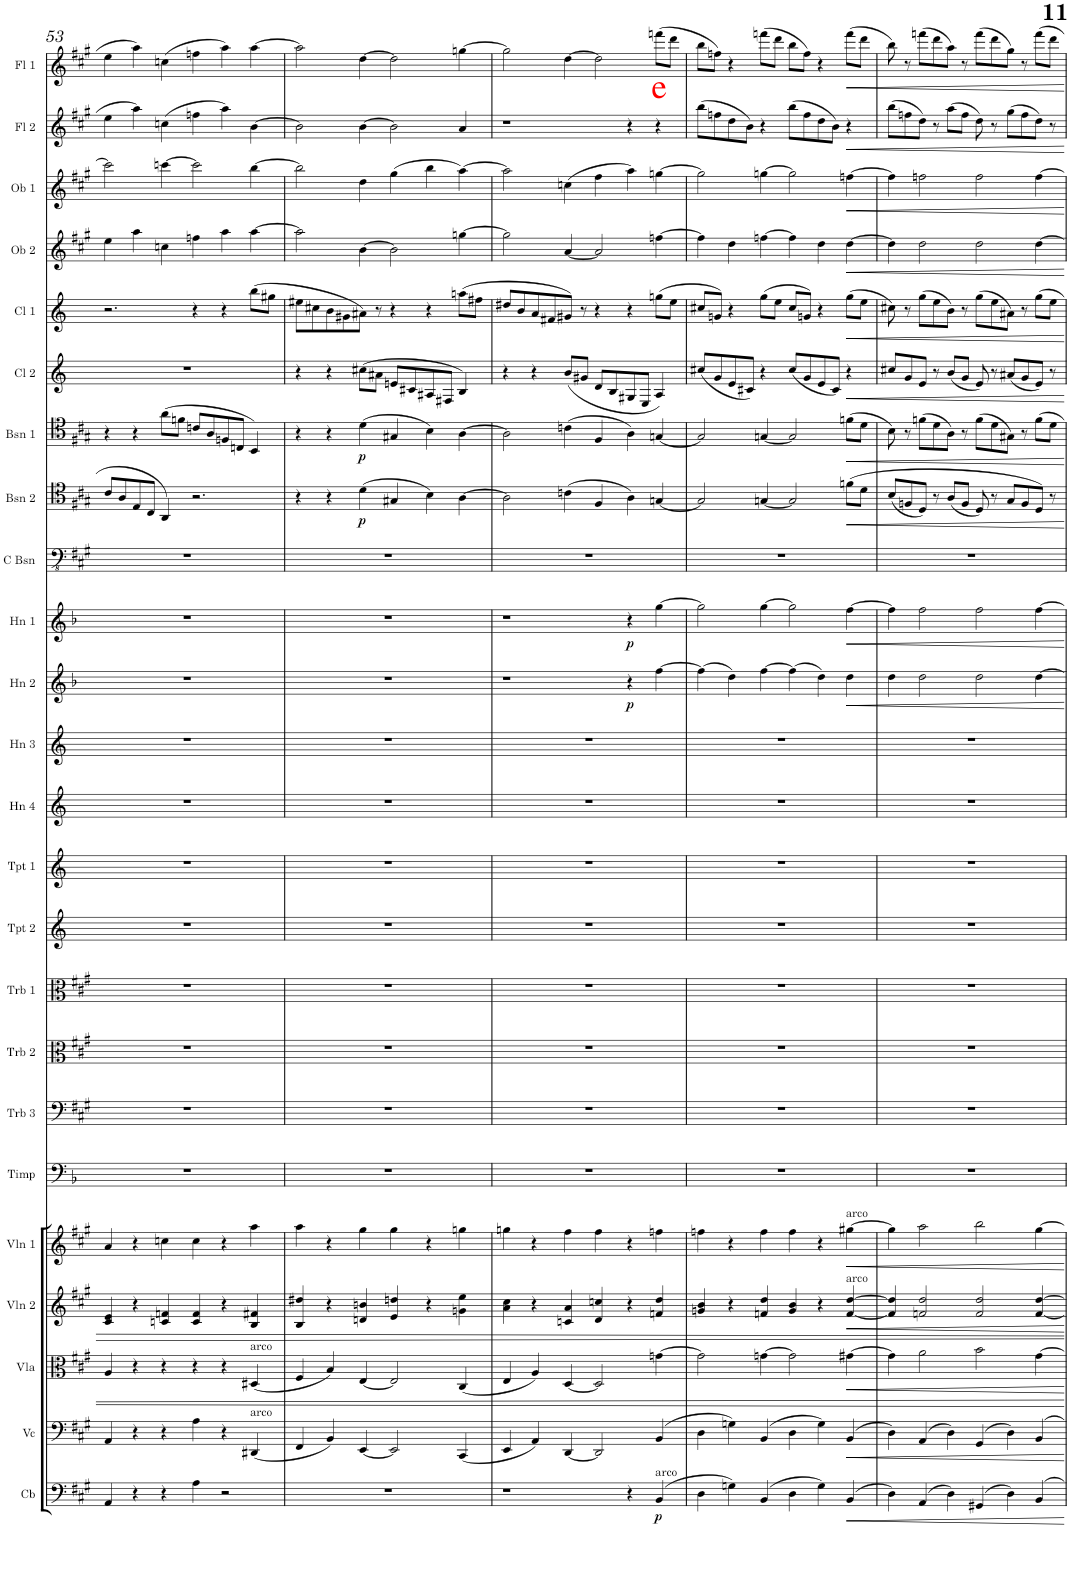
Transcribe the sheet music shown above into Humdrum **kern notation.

**kern	**dynam	**kern	**kern	**kern	**kern	**kern	**kern	**kern	**kern	**kern	**kern	**kern	**kern	**kern	**dynam	**kern	**dynam	**kern	**kern	**dynam	**kern	**dynam	**kern	**kern	**kern	**kern	**kern	**kern	**text
*part24	*part24	*part23	*part22	*part21	*part20	*part19	*part18	*part17	*part16	*part15	*part14	*part13	*part12	*part11	*part11	*part10	*part10	*part9	*part8	*part8	*part7	*part7	*part6	*part5	*part4	*part3	*part2	*part1	*part1
*staff24	*staff24	*staff23	*staff22	*staff21	*staff20	*staff19	*staff18	*staff17	*staff16	*staff15	*staff14	*staff13	*staff12	*staff11	*staff11	*staff10	*staff10	*staff9	*staff8	*staff8	*staff7	*staff7	*staff6	*staff5	*staff4	*staff3	*staff2	*staff1	*staff1
*I"Contrabass	*	*I"Violoncello	*I"Viola	*I"Violin 2	*I"Violin 1	*I"Timpani	*I"Trombone 3	*I"Trombone 2	*I"Trombone 1	*I"F Trumpet 2	*I"F Trumpet 1	*I"F Horn 4	*I"F Horn 3	*I"C Horn 2	*	*I"C Horn 1	*	*I"Contrabassoon	*I"Bassoon 2	*	*I"Bassoon 1	*	*I"Bb Clarinet 2	*I"Bb Clarinet 1	*I"Oboe 2	*I"Oboe 1	*I"Flute 2	*I"Flute 1	*
*I'Cb	*	*I'Vc	*I'Vla	*I'Vln 2	*I'Vln 1	*I'Timp	*I'Trb 3	*I'Trb 2	*I'Trb 1	*I'Tpt 2	*I'Tpt 1	*I'Hn 4	*I'Hn 3	*I'Hn 2	*	*I'Hn 1	*	*I'C Bsn	*I'Bsn 2	*	*I'Bsn 1	*	*I'Cl 2	*I'Cl 1	*I'Ob 2	*I'Ob 1	*I'Fl 2	*I'Fl 1	*
!!LO:PB:g=z
*clefF4	*	*clefF4	*clefC3	*clefG2	*clefG2	*clefF4	*clefF4	*clefC3	*clefC3	*clefG2	*clefG2	*clefG2	*clefG2	*clefG2	*	*clefG2	*	*clefFv4	*clefC4	*	*clefC4	*	*clefG2	*clefG2	*clefG2	*clefG2	*clefG2	*clefG2	*
*Trd7c12	*	*	*	*	*	*	*	*	*	*Trd-3c-5	*Trd-3c-5	*Trd4c7	*Trd4c7	*Trd7c12	*	*Trd7c12	*	*	*	*	*	*	*Trd1c2	*Trd1c2	*	*	*	*	*
*k[f#c#g#]	*	*k[f#c#g#]	*k[f#c#g#]	*k[f#c#g#]	*k[f#c#g#]	*k[b-]	*k[f#c#g#]	*k[f#c#g#]	*k[f#c#g#]	*k[]	*k[]	*k[]	*k[]	*k[b-]	*	*k[b-]	*	*k[f#c#g#]	*k[f#c#g#]	*	*k[f#c#g#]	*	*k[]	*k[]	*k[f#c#g#]	*k[f#c#g#]	*k[f#c#g#]	*k[f#c#g#]	*
*M6/4	*	*M6/4	*M6/4	*M6/4	*M6/4	*M6/4	*M6/4	*M6/4	*M6/4	*M6/4	*M6/4	*M6/4	*M6/4	*M6/4	*	*M6/4	*	*M6/4	*M6/4	*	*M6/4	*	*M6/4	*M6/4	*M6/4	*M6/4	*M6/4	*M6/4	*
=53	=53	=53	=53	=53	=53	=53	=53	=53	=53	=53	=53	=53	=53	=53	=53	=53	=53	=53	=53	=53	=53	=53	=53	=53	=53	=53	=53	=53	=53
4AA/	.	4AA/	4A/	4c#/ 4e/	4a/	1.r	1.r	1.r	1.r	1.r	1.r	1.r	1.r	1.r	.	1.r	.	1.r	8c#/L	.	4r	.	1.r	2.r	4ee\	2ccc#\]	4ee\	4ee\	.
.	.	.	.	.	.	.	.	.	.	.	.	.	.	.	.	.	.	.	8A/	.	.	.	.	.	.	.	.	.	.
4r	.	4r	4r	4r	4r	.	.	.	.	.	.	.	.	.	.	.	.	.	8E/	.	4r	.	.	.	4aa\	.	4aa\	4aa\	.
.	.	.	.	.	.	.	.	.	.	.	.	.	.	.	.	.	.	.	8C#/J	.	.	.	.	.	.	.	.	.	.
4r	.	4r	4r	4cn/ 4fn/	4ccn\	.	.	.	.	.	.	.	.	.	.	.	.	.	4AA/	.	(8a\L	.	.	.	4ccn\	[4cccn\	(4ccn\	(4ccn\	.
.	.	.	.	.	.	.	.	.	.	.	.	.	.	.	.	.	.	.	.	.	8fn\J	.	.	.	.	.	.	.	.
4A\	.	4A\	4r	4c/ 4f/	4cc\	.	.	.	.	.	.	.	.	.	.	.	.	.	2.r	.	8cn/L	.	.	4r	4ffn\	2ccc\]	4ffn\	4ffn\	.
.	.	.	.	.	.	.	.	.	.	.	.	.	.	.	.	.	.	.	.	.	8A/	.	.	.	.	.	.	.	.
2r	.	4r	4r	4r	4r	.	.	.	.	.	.	.	.	.	.	.	.	.	.	.	8Fn/	.	.	4r	4aa\	.	4aa\)	4aa\)	.
.	.	.	.	.	.	.	.	.	.	.	.	.	.	.	.	.	.	.	.	.	8Cn/J	.	.	.	.	.	.	.	.
!	!	!	!LO:TX:a:t=arco	!	!	!	!	!	!	!	!	!	!	!	!	!	!	!	!	!	!	!	!	!	!	!	!	!	!
!	!	!LO:TX:a:t=arco	!	!	!	!	!	!	!	!	!	!	!	!	!	!	!	!	!	!	!	!	!	!	!	!	!	!	!
.	.	(4DD#X/	(4D#X/	4B/ 4f#X/	4aa\	.	.	.	.	.	.	.	.	.	.	.	.	.	.	.	4BB/)	.	.	(8bb\L	[4aa\	[4bb\	[4b\	[4aa\	.
.	.	.	.	.	.	.	.	.	.	.	.	.	.	.	.	.	.	.	.	.	.	.	.	8gg#X\J	.	.	.	.	.
=54	=54	=54	=54	=54	=54	=54	=54	=54	=54	=54	=54	=54	=54	=54	=54	=54	=54	=54	=54	=54	=54	=54	=54	=54	=54	=54	=54	=54	=54
1.r	.	4FF#/	4F#/	4B/ 4dd#X/	4aa\	1.r	1.r	1.r	1.r	1.r	1.r	1.r	1.r	1.r	.	1.r	.	1.r	4r	.	4r	.	4r	8ee#X\L	2aa\]	2bb\]	2b\]	2aa\]	.
.	.	.	.	.	.	.	.	.	.	.	.	.	.	.	.	.	.	.	.	.	.	.	.	8cc#X\	.	.	.	.	.
.	.	4BB/)	4B/)	4r	4r	.	.	.	.	.	.	.	.	.	.	.	.	.	4r	.	4r	.	4r	8b\	.	.	.	.	.
.	.	.	.	.	.	.	.	.	.	.	.	.	.	.	.	.	.	.	.	.	.	.	.	8g#X\	.	.	.	.	.
!	!	!	!	!	!	!	!	!	!	!	!	!	!	!	!	!	!	!	!	!LO:DY:b	!	!LO:DY:b	!	!	!	!	!	!	!
.	.	[4EE/	[4E/	4dn/ 4bn/	4gg#\	.	.	.	.	.	.	.	.	.	.	.	.	.	(4d\	p	(4d\	p	(8cc#X\L	8a#X\J)	[4b\	4dd\	[4b\	[4dd\	.
.	.	.	.	.	.	.	.	.	.	.	.	.	.	.	.	.	.	.	.	.	.	.	8a#X\J	8r	.	.	.	.	.
.	.	2EE/]	2E/]	4e/ 4ddn/	4gg#\	.	.	.	.	.	.	.	.	.	.	.	.	.	4G#X/	.	4G#X/	.	8en/L	4r	2b\]	(4gg#\	2b\]	2dd\]	.
.	.	.	.	.	.	.	.	.	.	.	.	.	.	.	.	.	.	.	.	.	.	.	8c#X/	.	.	.	.	.	.
.	.	.	.	4r	4r	.	.	.	.	.	.	.	.	.	.	.	.	.	4B\)	.	4B\)	.	8A#X/	4r	.	4bb\	.	.	.
.	.	.	.	.	.	.	.	.	.	.	.	.	.	.	.	.	.	.	.	.	.	.	8F#X/J	.	.	.	.	.	.
.	.	(4CC#/	(4C#/	4gn\ 4ee\	4ggn\	.	.	.	.	.	.	.	.	.	.	.	.	.	[4A\	.	[4A\	.	4B/)	(8aan\L	[4ggn\	[4aa\)	4a/	[4ggn\	.
.	.	.	.	.	.	.	.	.	.	.	.	.	.	.	.	.	.	.	.	.	.	.	.	8ff#X\J	.	.	.	.	.
=55	=55	=55	=55	=55	=55	=55	=55	=55	=55	=55	=55	=55	=55	=55	=55	=55	=55	=55	=55	=55	=55	=55	=55	=55	=55	=55	=55	=55	=55
1r	.	4EE/	4E/	4a\ 4cc#\	4ggn\	1.r	1.r	1.r	1.r	1.r	1.r	1.r	1.r	1r	.	1r	.	1.r	2A\]	.	2A\]	.	4r	8dd#X/L	2gg\]	2aa\]	1r	2gg\]	.
.	.	.	.	.	.	.	.	.	.	.	.	.	.	.	.	.	.	.	.	.	.	.	.	8b/	.	.	.	.	.
.	.	4AA/)	4A/)	4r	4r	.	.	.	.	.	.	.	.	.	.	.	.	.	.	.	.	.	4r	8a/	.	.	.	.	.
.	.	.	.	.	.	.	.	.	.	.	.	.	.	.	.	.	.	.	.	.	.	.	.	8f#X/	.	.	.	.	.
.	.	[4DD/	[4D/	4cn/ 4a/	4ff#\	.	.	.	.	.	.	.	.	.	.	.	.	.	(4cn\	.	(4cn\	.	(8b/L	8g#X/J)	[4a/	(4ccn\	.	[4dd\	.
.	.	.	.	.	.	.	.	.	.	.	.	.	.	.	.	.	.	.	.	.	.	.	8g#X/J	8r	.	.	.	.	.
.	.	2DD/]	2D/]	4d/ 4ccn/	4ff#\	.	.	.	.	.	.	.	.	.	.	.	.	.	4F#/	.	4F#/	.	8d/L	4r	2a/]	4ff#\	.	2dd\]	.
.	.	.	.	.	.	.	.	.	.	.	.	.	.	.	.	.	.	.	.	.	.	.	8B/	.	.	.	.	.	.
!	!	!	!	!	!	!	!	!	!	!	!	!	!	!	!LO:DY:b	!	!LO:DY:b	!	!	!	!	!	!	!	!	!	!	!	!
4r	.	.	.	4r	4r	.	.	.	.	.	.	.	.	4r	p	4r	p	.	4A\)	.	4A\)	.	8G#X/	4r	.	4aa\)	4r	.	.
.	.	.	.	.	.	.	.	.	.	.	.	.	.	.	.	.	.	.	.	.	.	.	8E/J	.	.	.	.	.	.
!LO:TX:a:t=arco	!	!	!	!	!	!	!	!	!	!	!	!	!	!	!	!	!	!	!	!	!	!	!	!	!	!	!	!	!
!	!LO:DY:b	!	!	!	!	!	!	!	!	!	!	!	!	!	!	!	!	!	!	!	!	!	!	!	!	!	!	!	!LO:LY:b:color=#FF0000
(4BB/	p	(4BB/	[4gn\	4fn/ 4dd/	4ffn\	.	.	.	.	.	.	.	.	[4ff\	.	[4gg\	.	.	[4Gn/	.	[4Gn/	.	4A/)	(8ggn\L	[4ffn\	[4ggn\	4r	(8fffn\L	e
.	.	.	.	.	.	.	.	.	.	.	.	.	.	.	.	.	.	.	.	.	.	.	.	8ee\J	.	.	.	8ddd\J	.
=56	=56	=56	=56	=56	=56	=56	=56	=56	=56	=56	=56	=56	=56	=56	=56	=56	=56	=56	=56	=56	=56	=56	=56	=56	=56	=56	=56	=56	=56
4D\	.	4D\	2g\]	4gn/ 4b/	4ffn\	1.r	1.r	1.r	1.r	1.r	1.r	1.r	1.r	(4ff\]	.	2gg\]	.	1.r	2G/]	.	2G/]	.	(8cc#X/L	8cc#X/L	4ff\]	2gg\]	(8bb\L	8bb\L	.
.	.	.	.	.	.	.	.	.	.	.	.	.	.	.	.	.	.	.	.	.	.	.	8g/	8gn/J)	.	.	8ffn\	8ffn\J)	.
4Gn\)	.	4Gn\)	.	4r	4r	.	.	.	.	.	.	.	.	4dd\)	.	.	.	.	.	.	.	.	8e/	4r	4dd\	.	8dd\	4r	.
.	.	.	.	.	.	.	.	.	.	.	.	.	.	.	.	.	.	.	.	.	.	.	8c#X/J)	.	.	.	8b\J)	.	.
(4BB/	.	(4BB/	[4gn\	4fn/ 4dd/	4ff\	.	.	.	.	.	.	.	.	[4ff\	.	[4gg\	.	.	[4Gn/	.	[4Gn/	.	4r	(8gg\L	[4ffn\	[4ggn\	4r	(8fffn\L	.
.	.	.	.	.	.	.	.	.	.	.	.	.	.	.	.	.	.	.	.	.	.	.	.	8ee\J	.	.	.	8ddd\J	.
4D\	.	4D\	2g\]	4g/ 4b/	4ff\	.	.	.	.	.	.	.	.	(4ff\]	.	2gg\]	.	.	2G/]	.	2G/]	.	(8cc#/L	8cc#/L	4ff\]	2gg\]	(8bb\L	8bb\L	.
.	.	.	.	.	.	.	.	.	.	.	.	.	.	.	.	.	.	.	.	.	.	.	8g/	8gn/J)	.	.	8ff\	8ff\J)	.
4G\)	.	4G\)	.	4r	4r	.	.	.	.	.	.	.	.	4dd\)	.	.	.	.	.	.	.	.	8e/	4r	4dd\	.	8dd\	4r	.
.	.	.	.	.	.	.	.	.	.	.	.	.	.	.	.	.	.	.	.	.	.	.	8c#/J)	.	.	.	8b\J)	.	.
!	!	!	!	!	!LO:TX:a:t=arco	!	!	!	!	!	!	!	!	!	!	!	!	!	!	!	!	!	!	!	!	!	!	!	!
!	!	!	!	!LO:TX:a:t=arco	!	!	!	!	!	!	!	!	!	!	!	!	!	!	!	!	!	!	!	!	!	!	!	!	!
(4BB/	.	(4BB/	[4g#X\	[4f/ [4dd/	[4gg#X\	.	.	.	.	.	.	.	.	4dd\	.	[4ff\	.	.	(8fn\L	.	(8fn\L	.	4r	(8gg\L	[4dd\	[4ffn\	4r	(8fff\L	.
.	.	.	.	.	.	.	.	.	.	.	.	.	.	.	.	.	.	.	8d\J	.	8d\J	.	.	8ee\J	.	.	.	8ddd\J	.
=57	=57	=57	=57	=57	=57	=57	=57	=57	=57	=57	=57	=57	=57	=57	=57	=57	=57	=57	=57	=57	=57	=57	=57	=57	=57	=57	=57	=57	=57
4D\)	.	4D\)	4g#\]	4f/] 4dd/]	4gg#\]	1.r	1.r	1.r	1.r	1.r	1.r	1.r	1.r	4dd\	.	4ff\]	.	1.r	(8B/L	.	8B\)	.	8cc#X/L	8cc#X\)	4dd\]	4ff\]	(8bb\L	8bb\)	.
.	.	.	.	.	.	.	.	.	.	.	.	.	.	.	.	.	.	.	8Fn/	.	8r	.	8g/	8r	.	.	8ffn\	8r	.
(4AA/	.	(4AA/	2a\	2fn/ 2dd/	2aa\	.	.	.	.	.	.	.	.	2dd\	.	2ff\	.	.	8D/J)	.	(8fn\L	.	8e/J	(8gg\L	2dd\	2ffn\	8dd\J)	(8fffn\L	.
.	.	.	.	.	.	.	.	.	.	.	.	.	.	.	.	.	.	.	8r	.	8d\	.	8r	8ee\	.	.	8r	8ddd\	.
4D\)	.	4D\)	.	.	.	.	.	.	.	.	.	.	.	.	.	.	.	.	(8A/L	.	8A\J)	.	(8b/L	8b\J)	.	.	(8aa\L	8aa\J)	.
.	.	.	.	.	.	.	.	.	.	.	.	.	.	.	.	.	.	.	8F/J	.	8r	.	8g/J	8r	.	.	8ff\J	8r	.
(4GG#X/	.	(4GG#/	2b\	2f/ 2dd/	2bb\	.	.	.	.	.	.	.	.	2dd\	.	2ff\	.	.	8D/)	.	(8f\L	.	8e/)	(8gg\L	2dd\	2ff\	8dd\)	(8fff\L	.
.	.	.	.	.	.	.	.	.	.	.	.	.	.	.	.	.	.	.	8r	.	8d\	.	8r	8ee\	.	.	8r	8ddd\	.
4D\)	.	4D\)	.	.	.	.	.	.	.	.	.	.	.	.	.	.	.	.	8G#/L	.	8G#X\J)	.	(8a#X/L	8a#X\J)	.	.	(8gg#\L	8gg#\J)	.
.	.	.	.	.	.	.	.	.	.	.	.	.	.	.	.	.	.	.	8F/	.	8r	.	8g/	8r	.	.	8ff\	8r	.
4BB/	.	4BB/	[4g#\	[4f/ [4dd/	[4gg#\	.	.	.	.	.	.	.	.	[4dd\	.	[4ff\	.	.	8D/J)	.	8f\L	.	8e/J)	8gg\L	[4dd\	[4ff\	8dd\J)	8fff\L	.
.	.	.	.	.	.	.	.	.	.	.	.	.	.	.	.	.	.	.	8r	.	8d\J	.	8r	8ee\J	.	.	8r	8ddd\J	.
=	=	=	=	=	=	=	=	=	=	=	=	=	=	=	=	=	=	=	=	=	=	=	=	=	=	=	=	=	=
*-	*-	*-	*-	*-	*-	*-	*-	*-	*-	*-	*-	*-	*-	*-	*-	*-	*-	*-	*-	*-	*-	*-	*-	*-	*-	*-	*-	*-	*-
